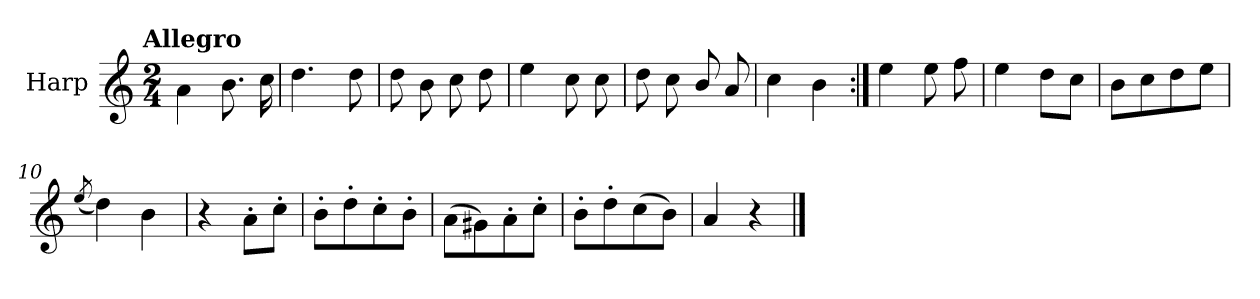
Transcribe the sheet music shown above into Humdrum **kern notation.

**kern
*part1
*staff1
*I"Harp
*I'Hrp.
*clefG2
*k[]
!!LO:TX:omd:t=Allegro
*M2/4
*MM144
=1
4a\
8.b\
16cc\
=2
4.dd\
8dd\
=3
8dd\
8b\
8cc\
8dd\
=4
4ee\
8cc\
8cc\
!!LO:LB:g=z
=5
8dd\
8cc\
8b/
8a/
=6
4cc\
4b\
=7:|!
4ee\
8ee\
8ff\
=8
4ee\
8dd\L
8cc\J
=9
8b\L
8cc\
8dd\
8ee\J
=10
(<8qee/
4dd\)
4b\
!!LO:LB:g=z
=11
4r
8a'\L
8cc'\J
=12
8b'\L
8dd'\
8cc'\
8b'\J
=13
(>8a\L
8g#X\)
8a'\
8cc'\J
=14
8b'\L
8dd'\
(>8cc\
8b\J)
=15
4a/
4r
==
*-
